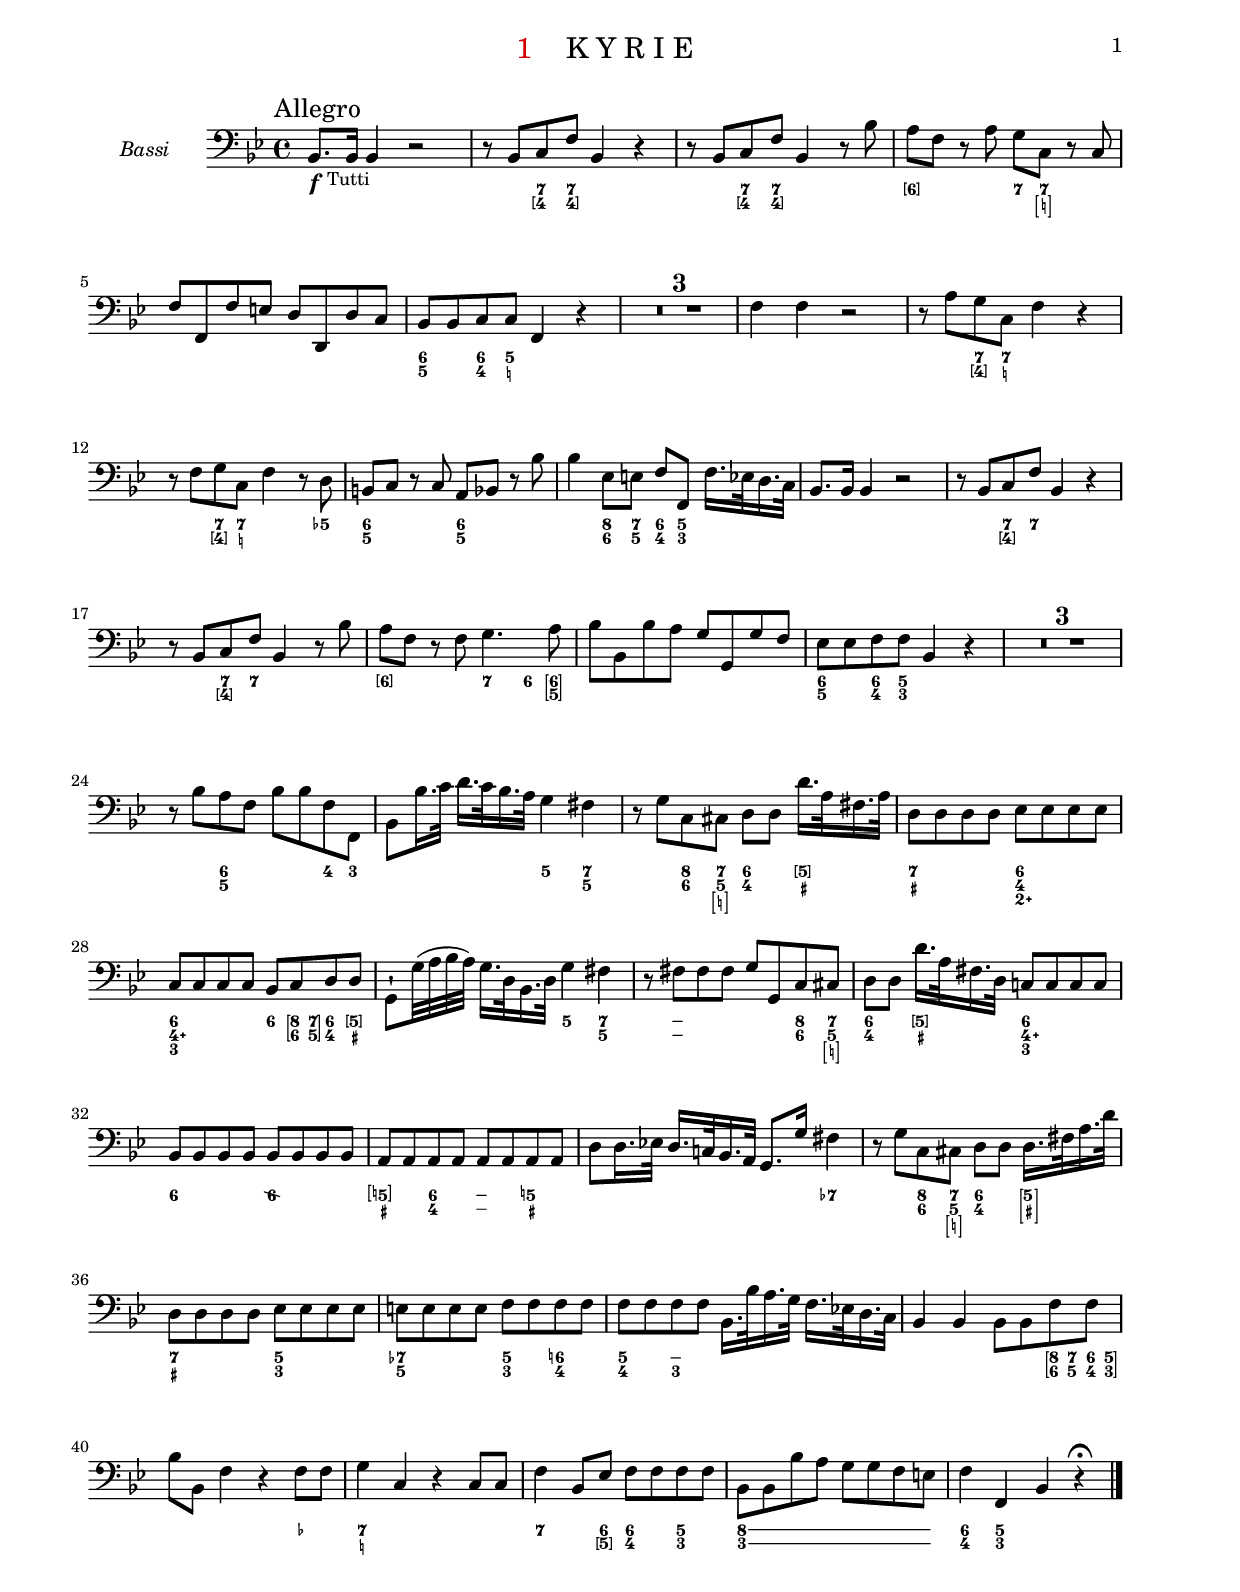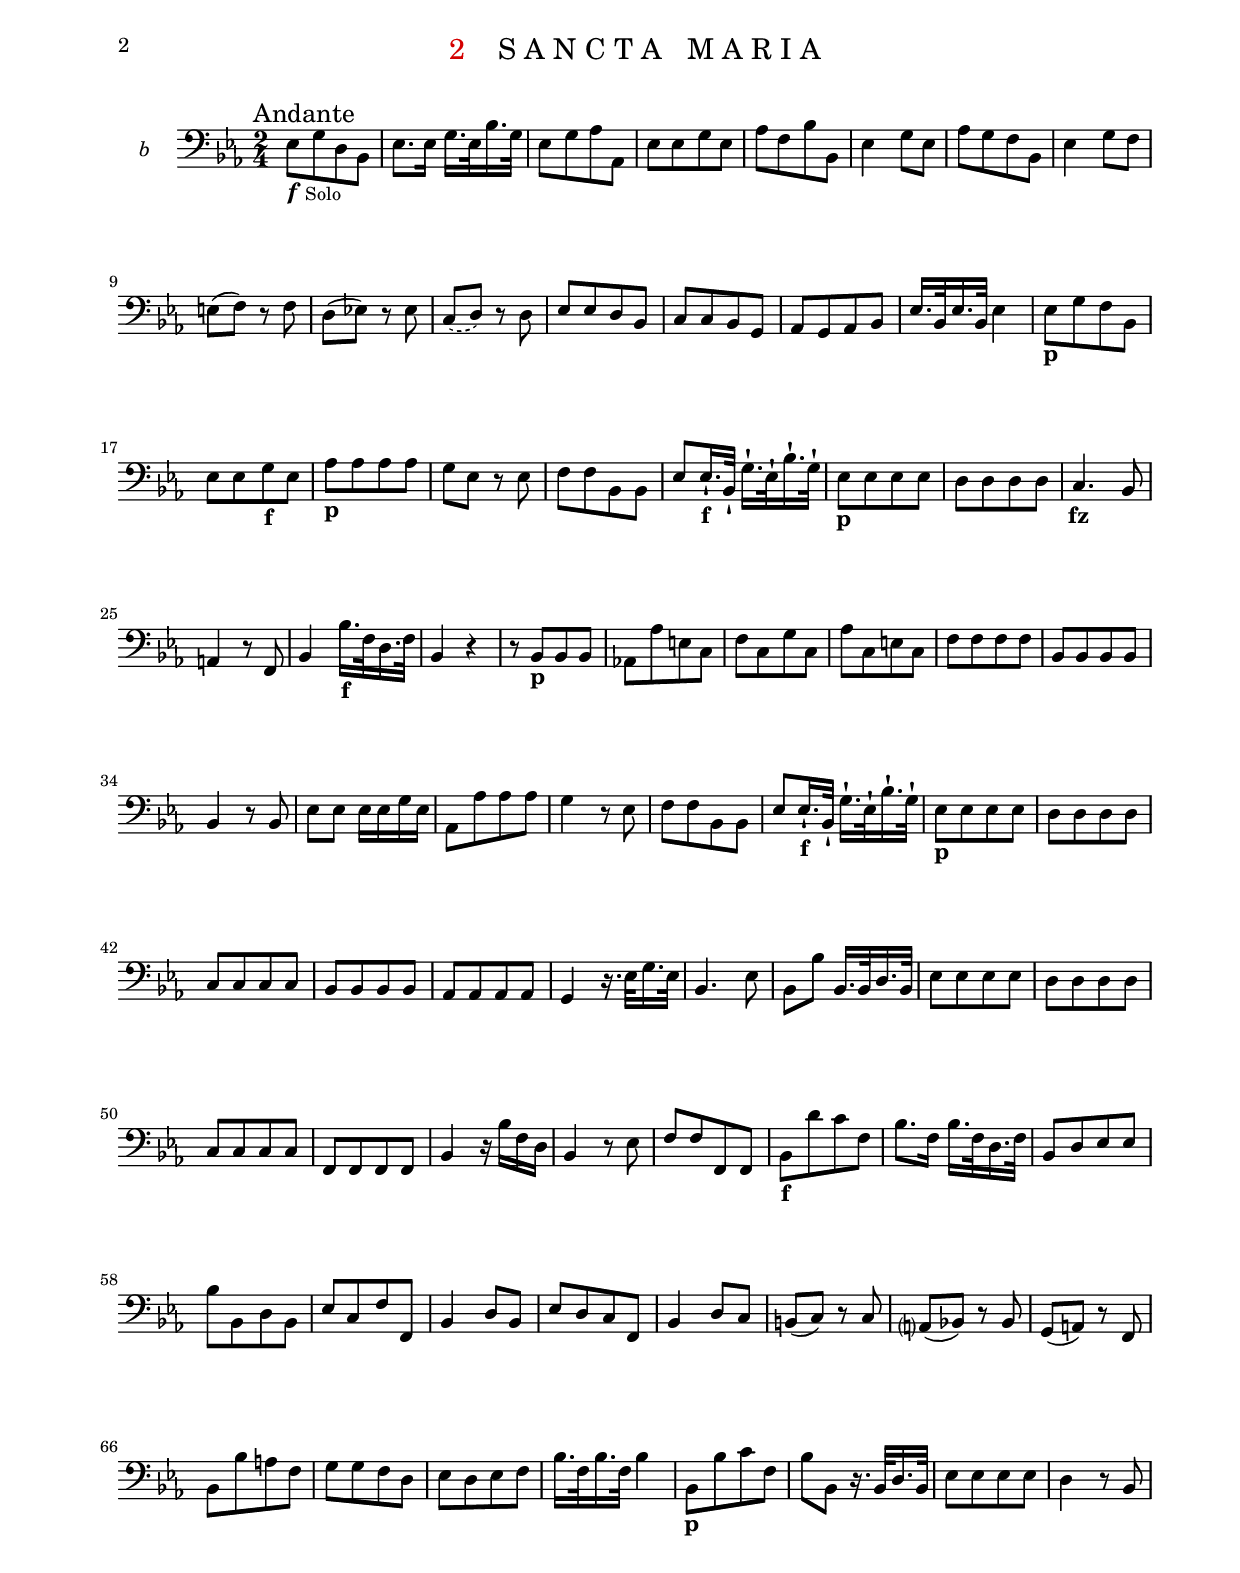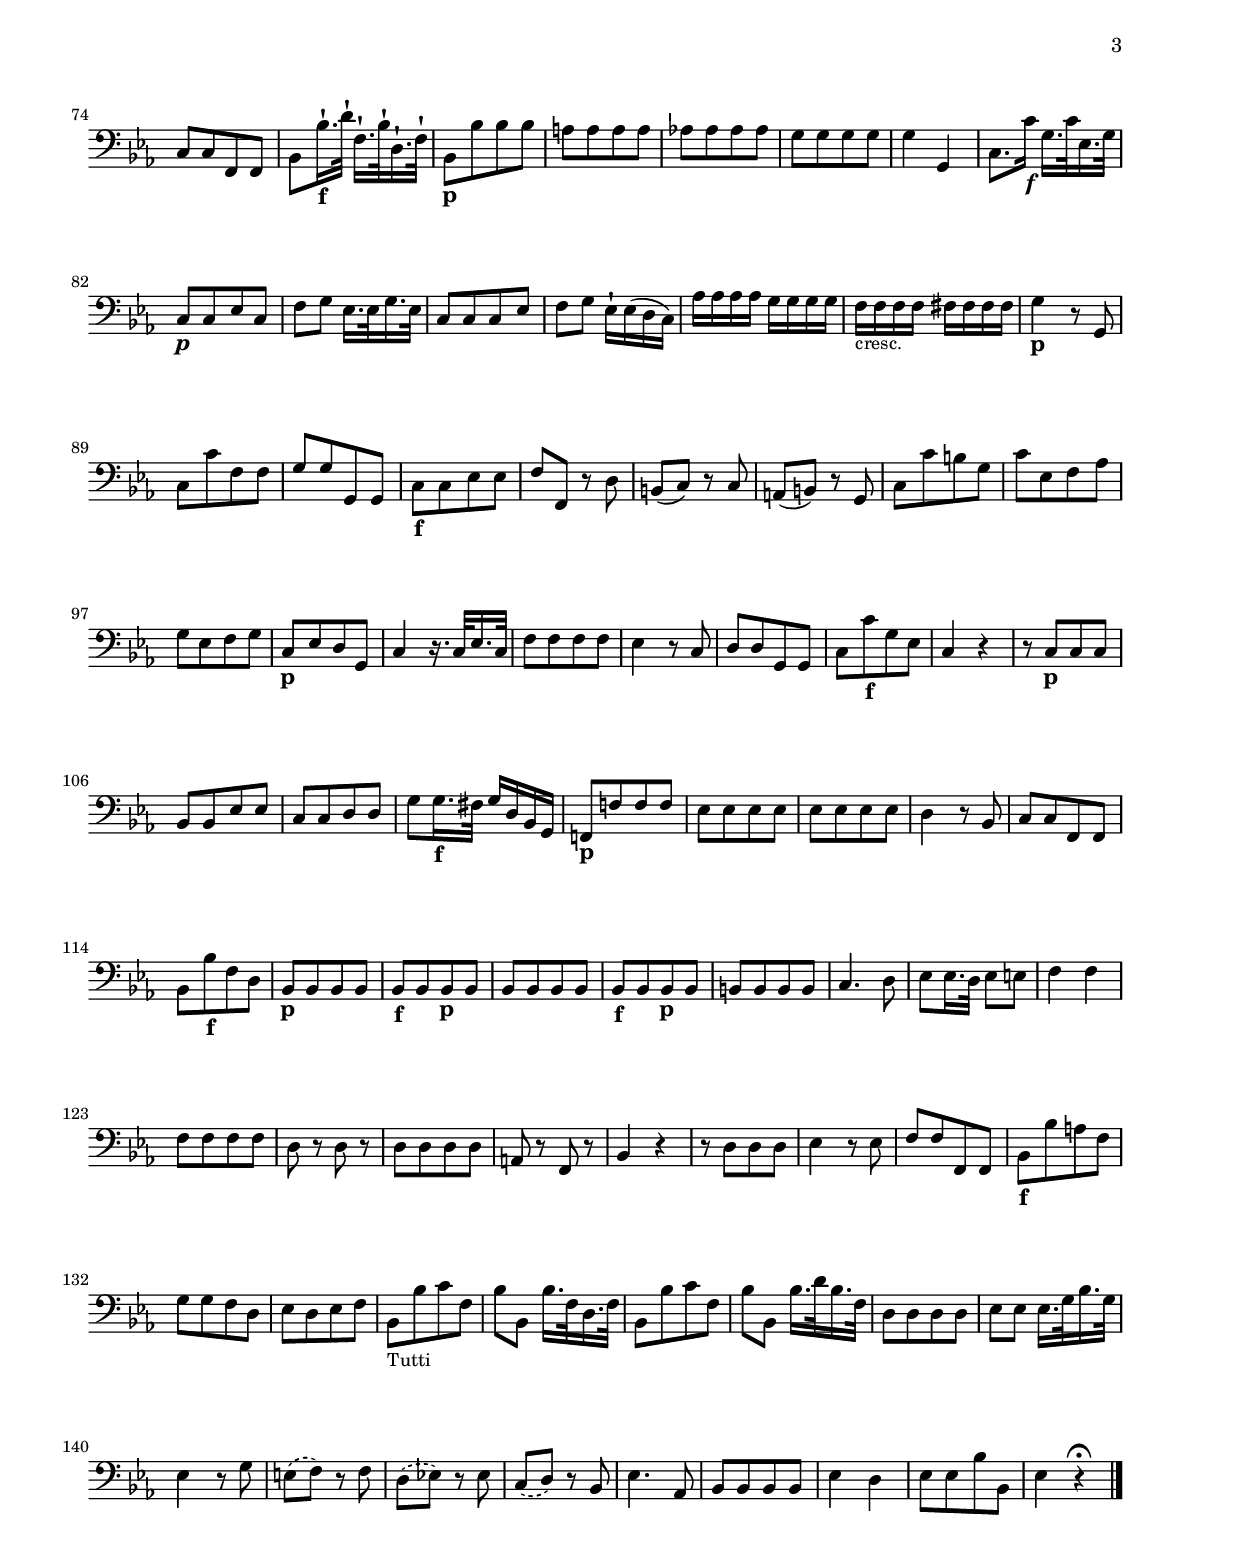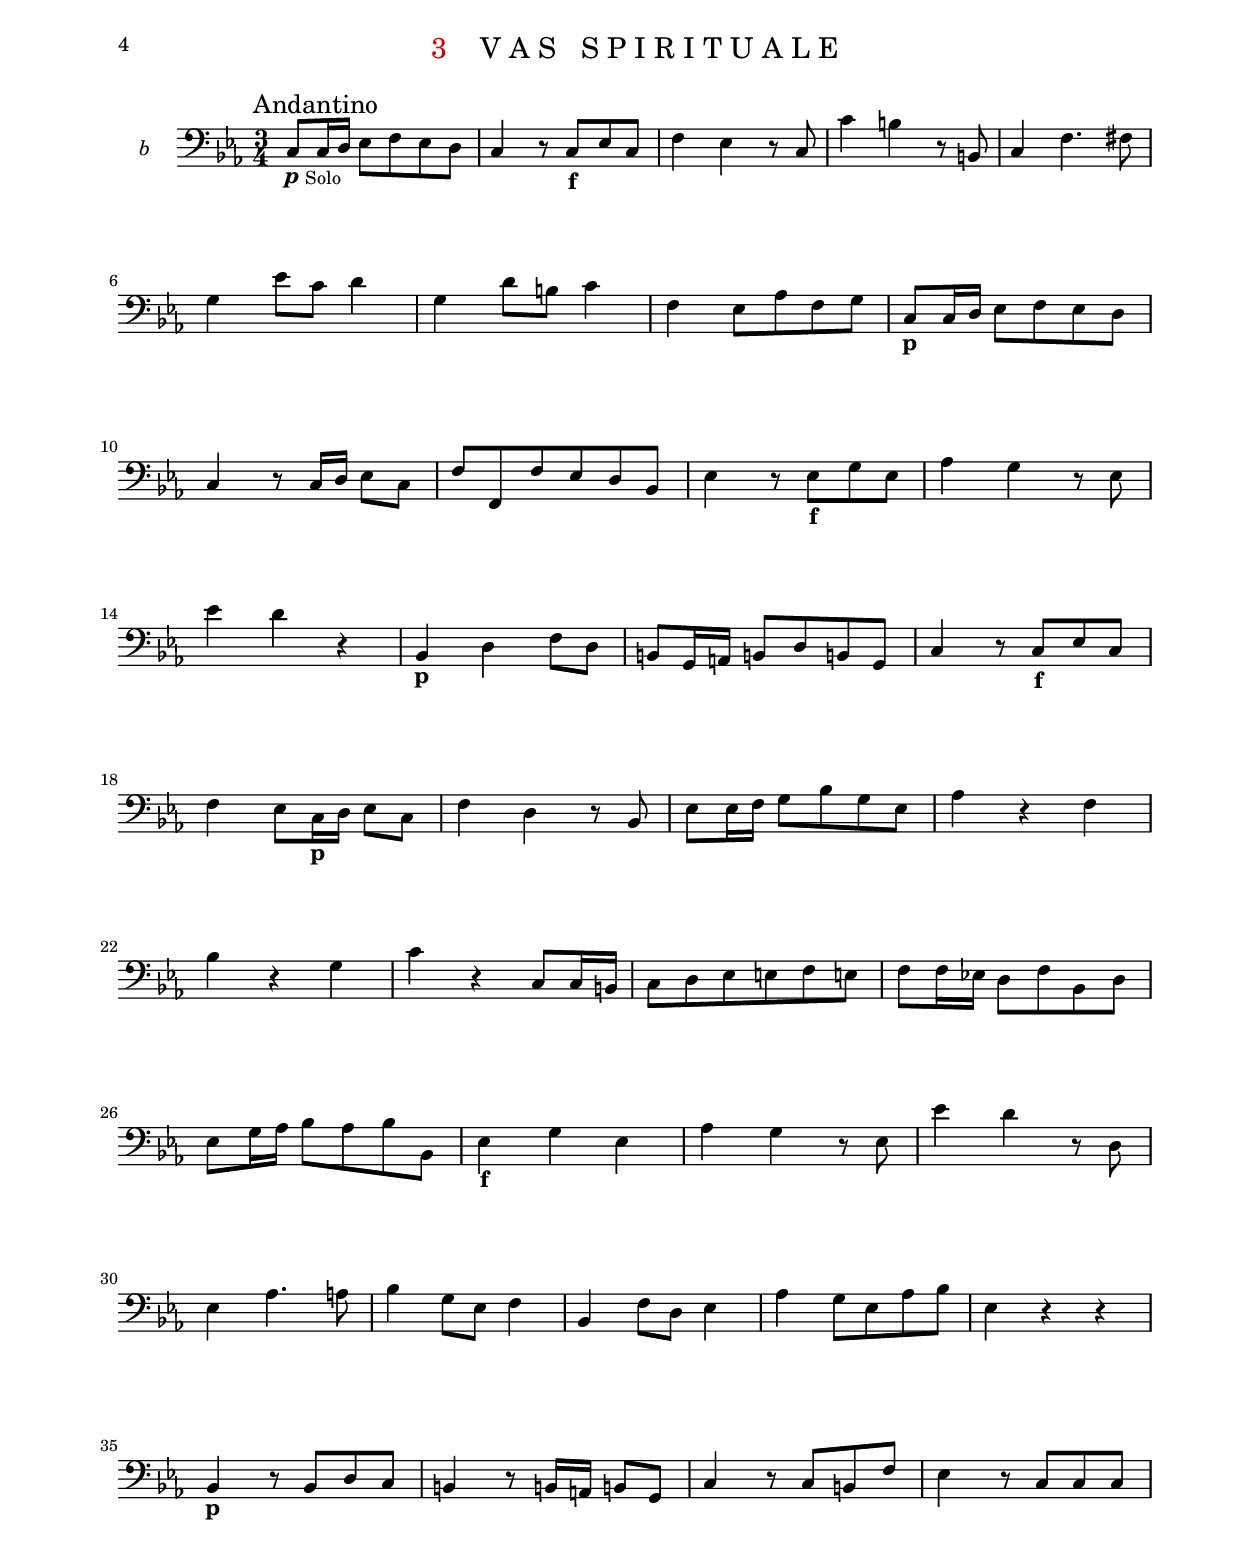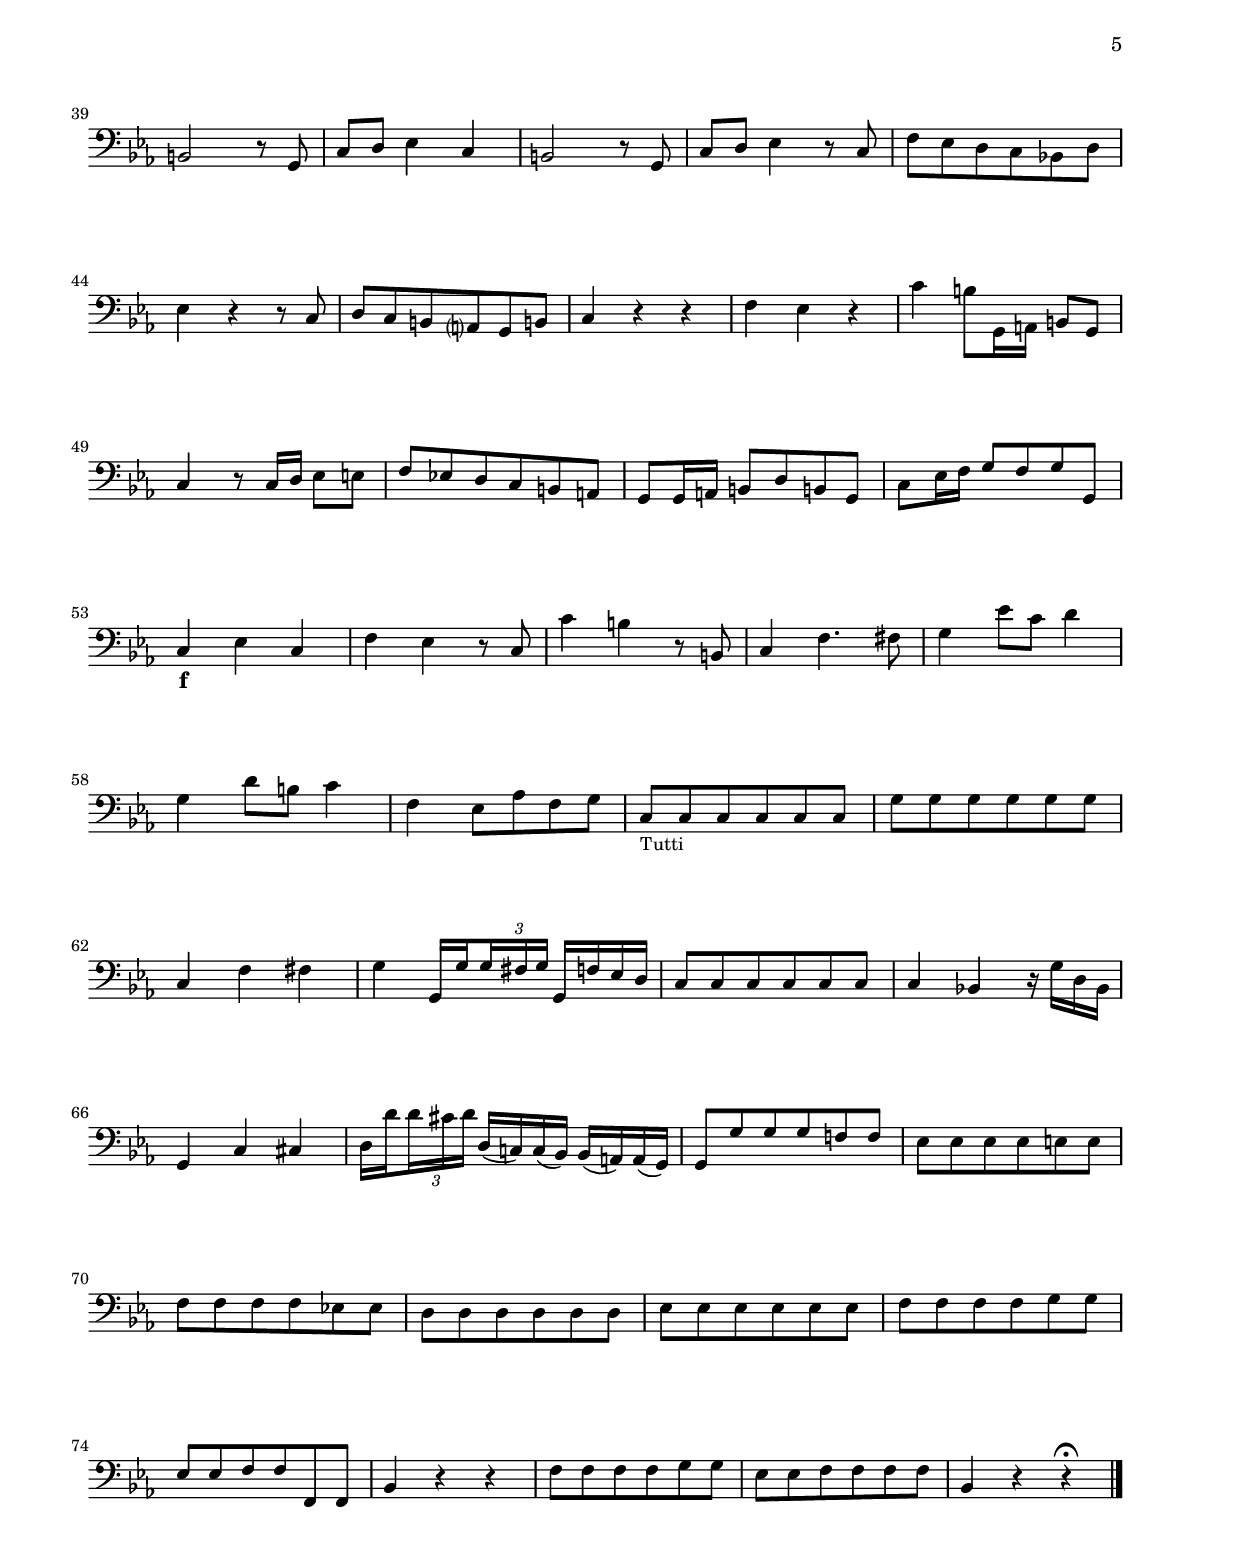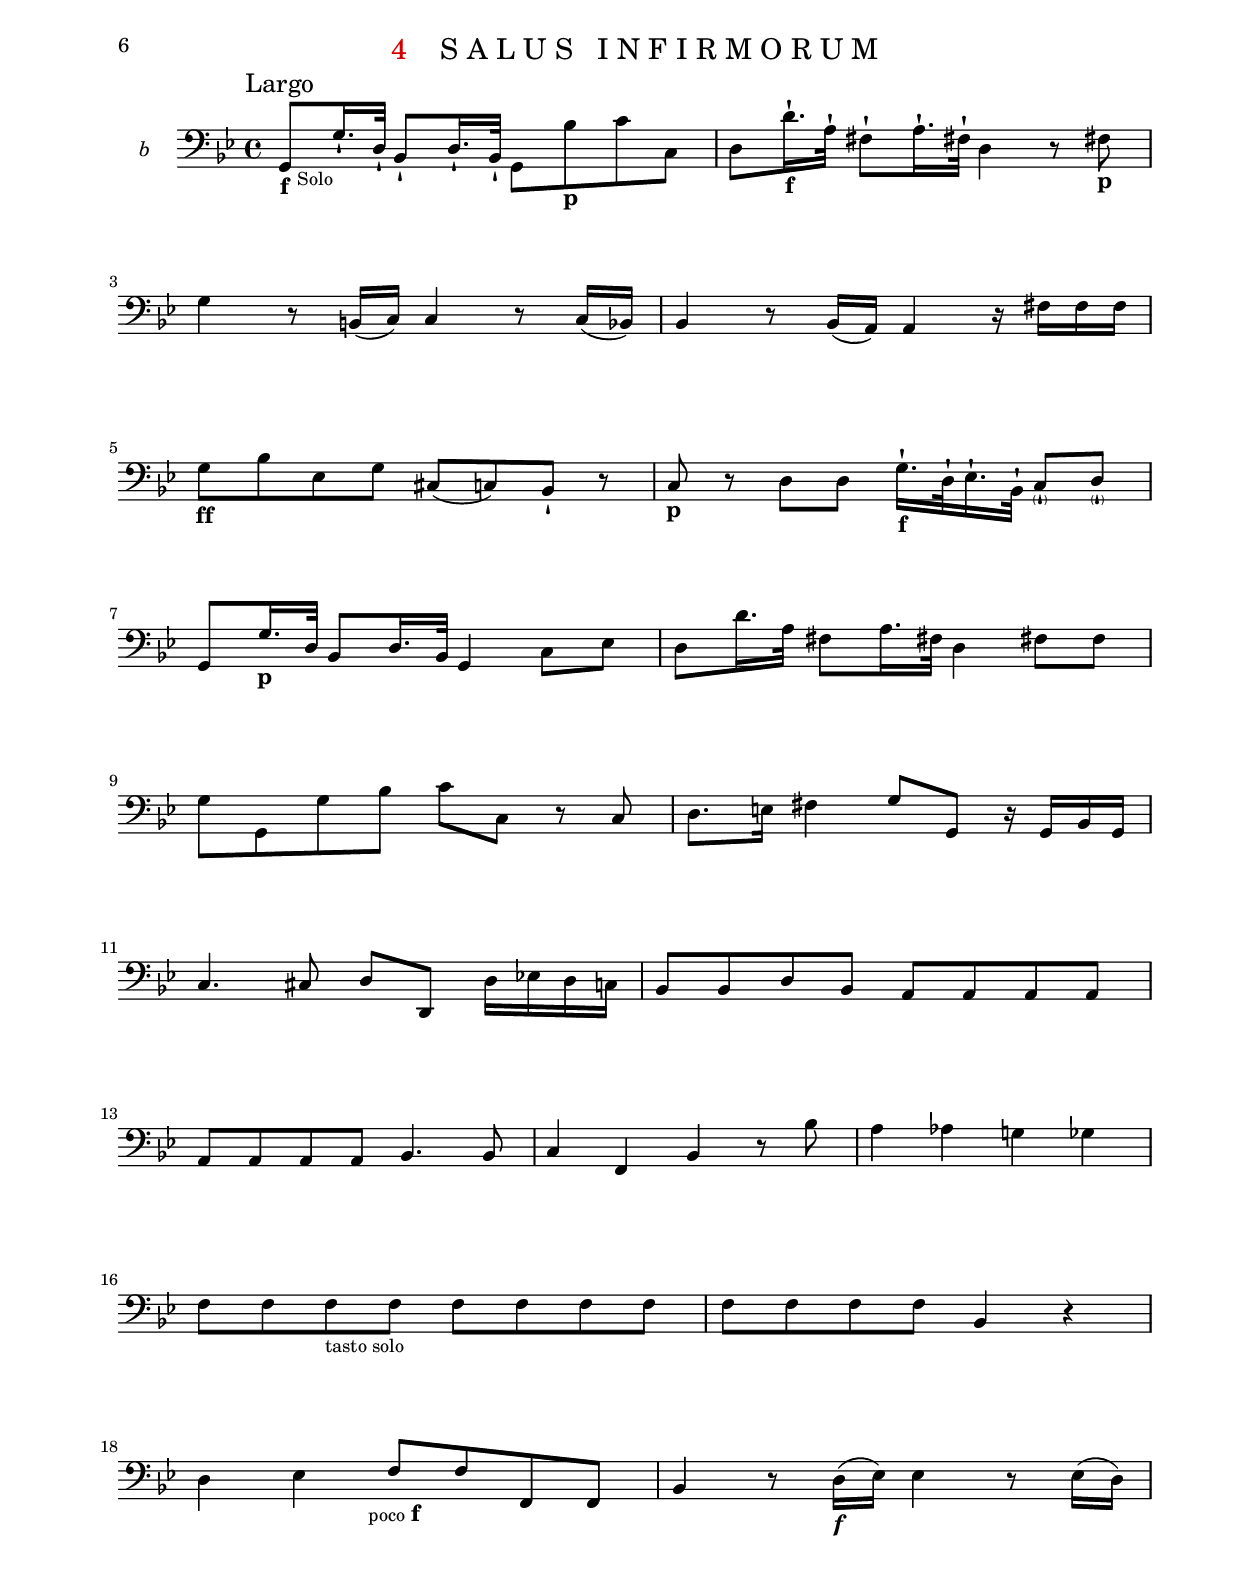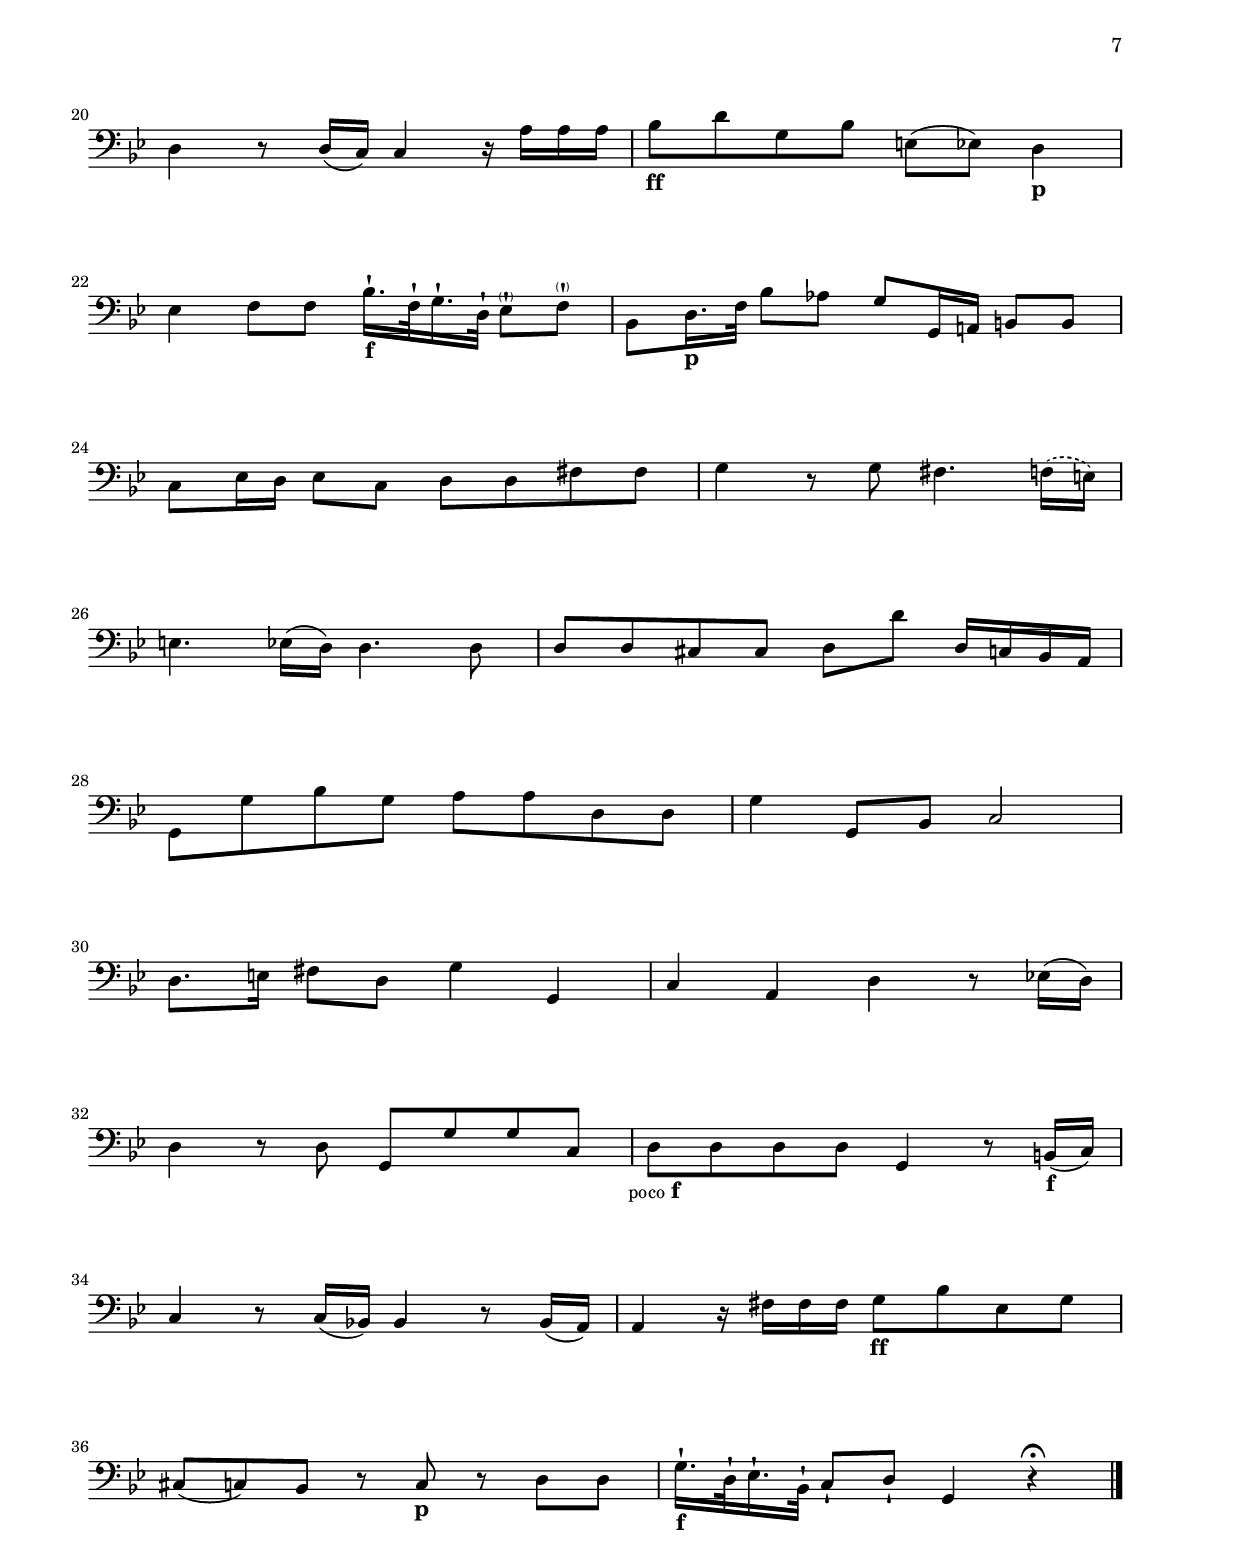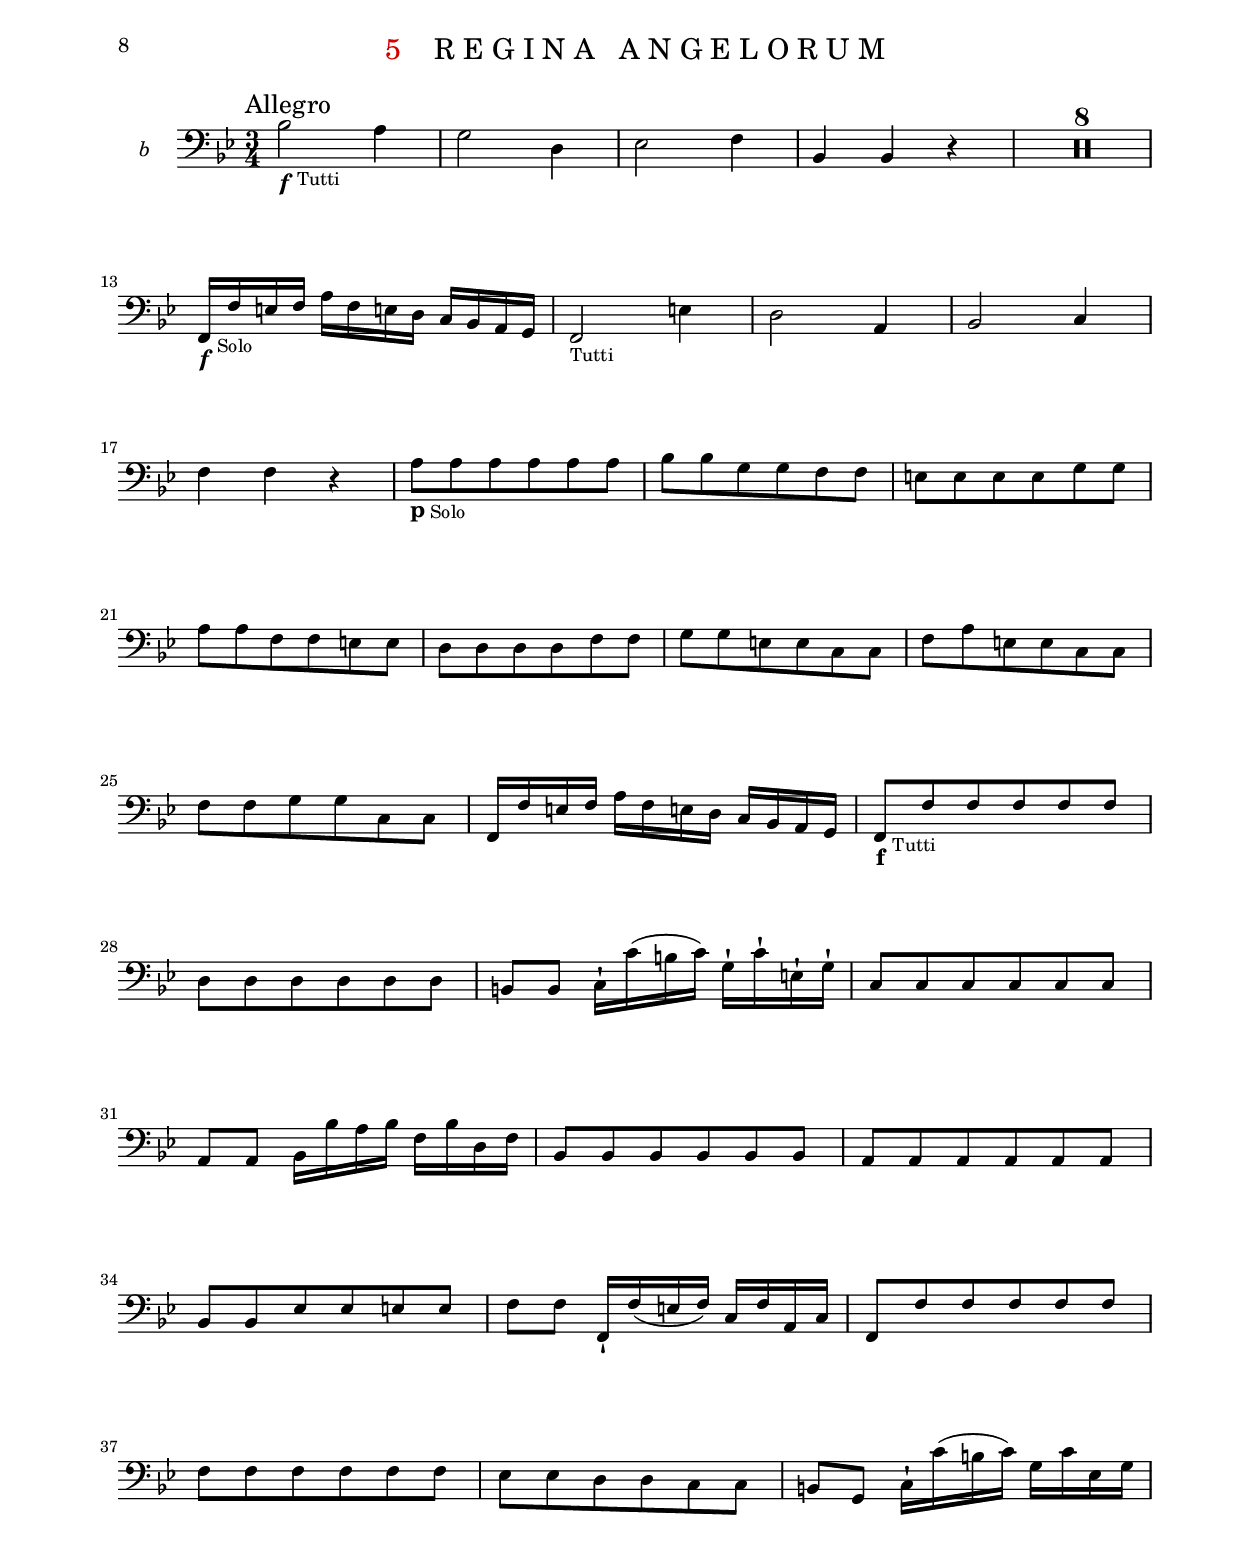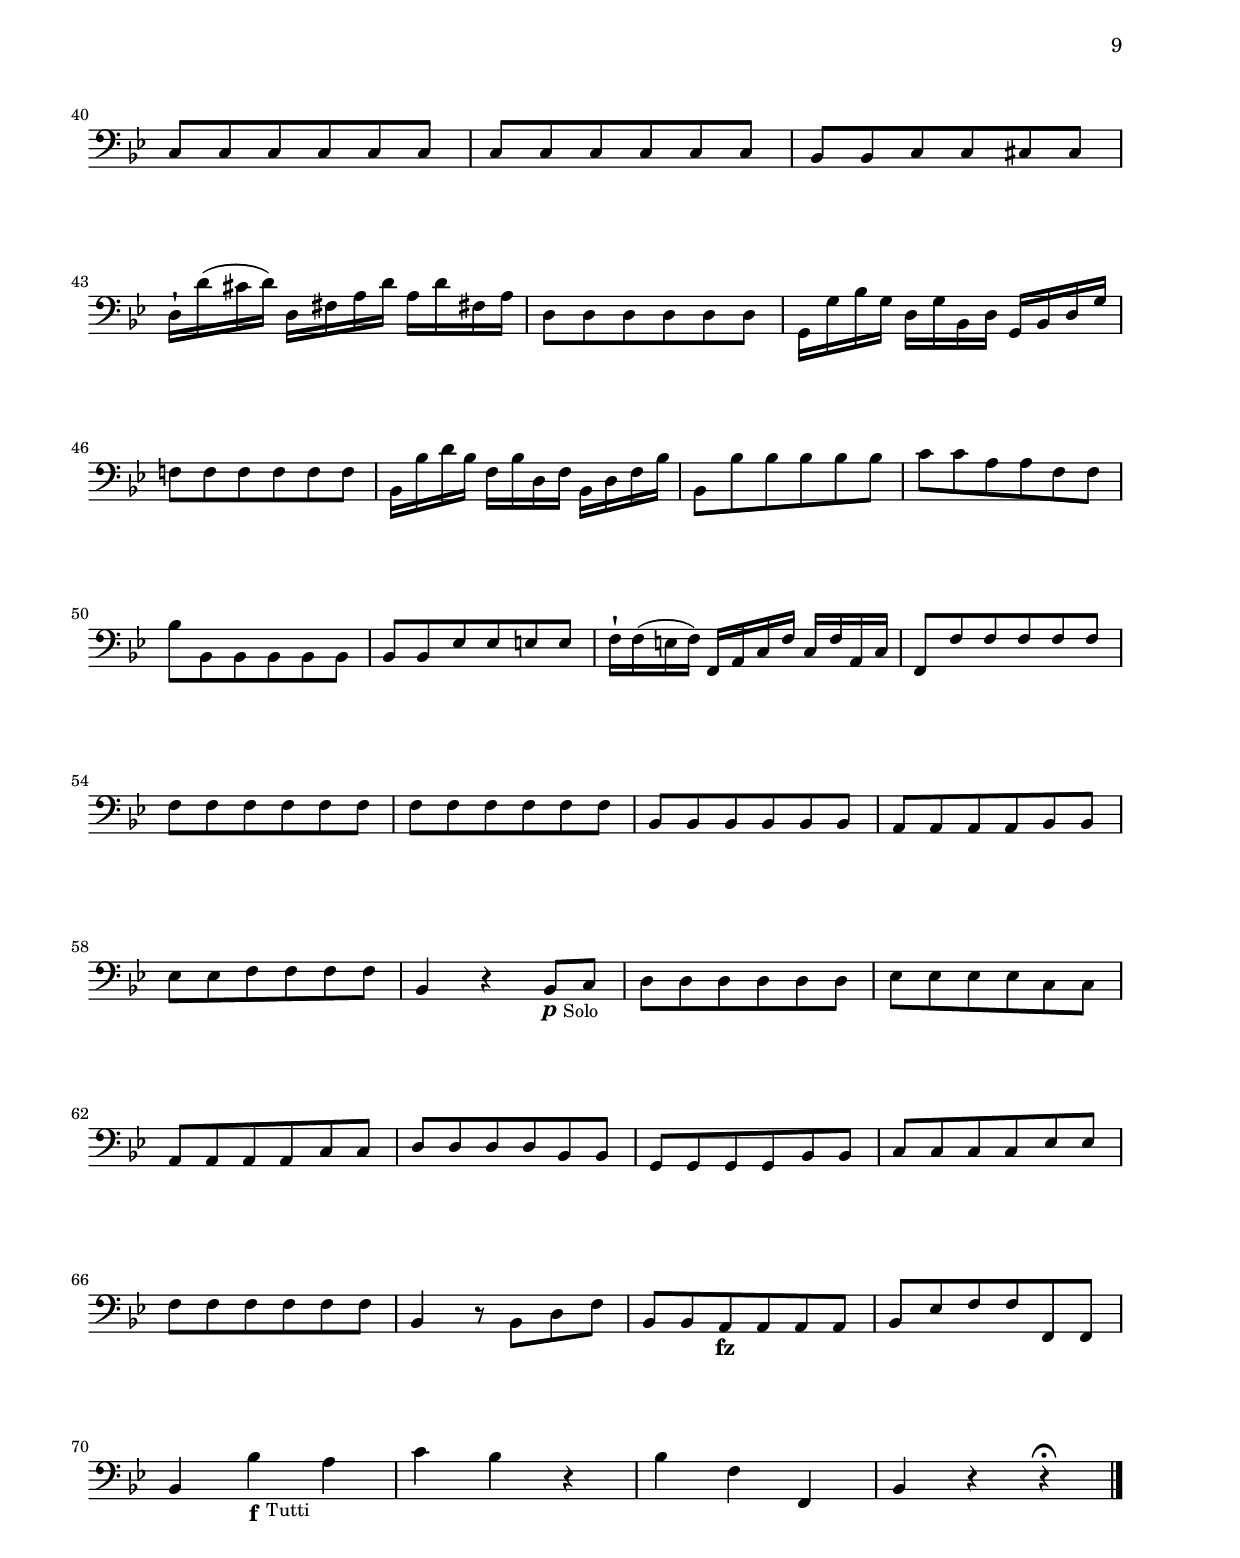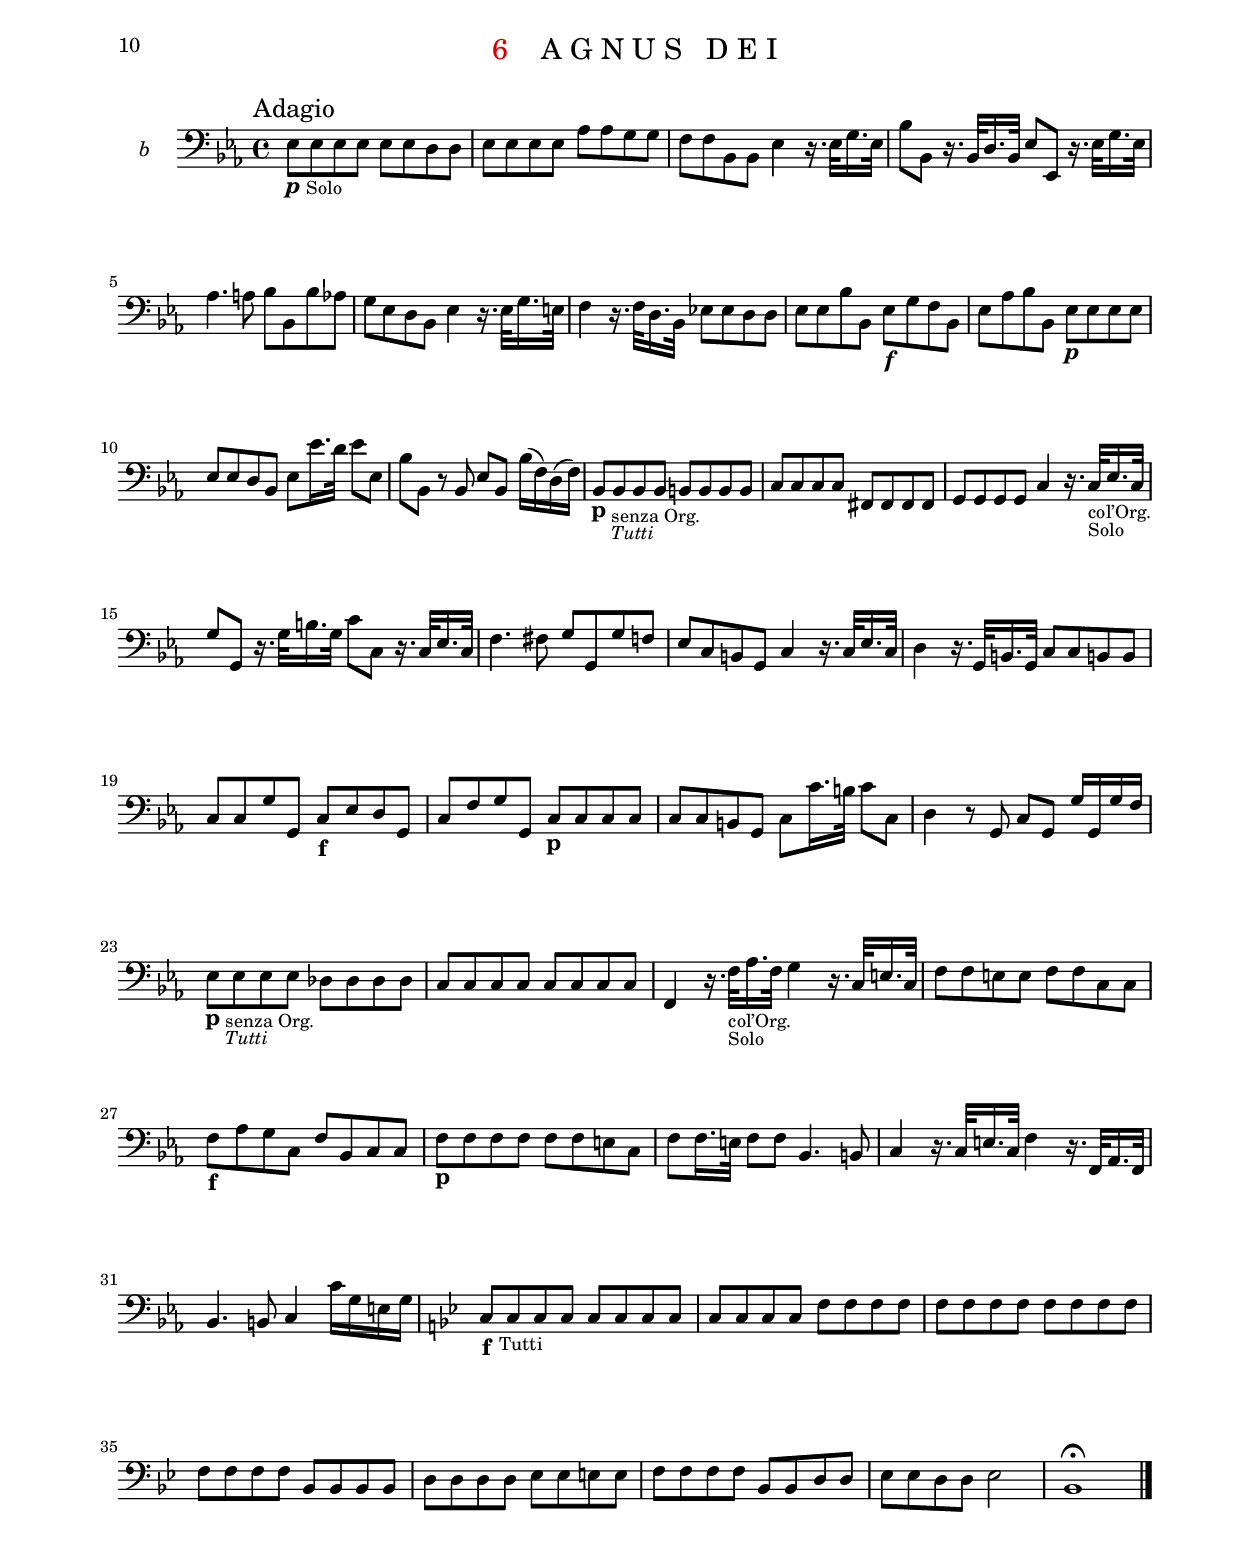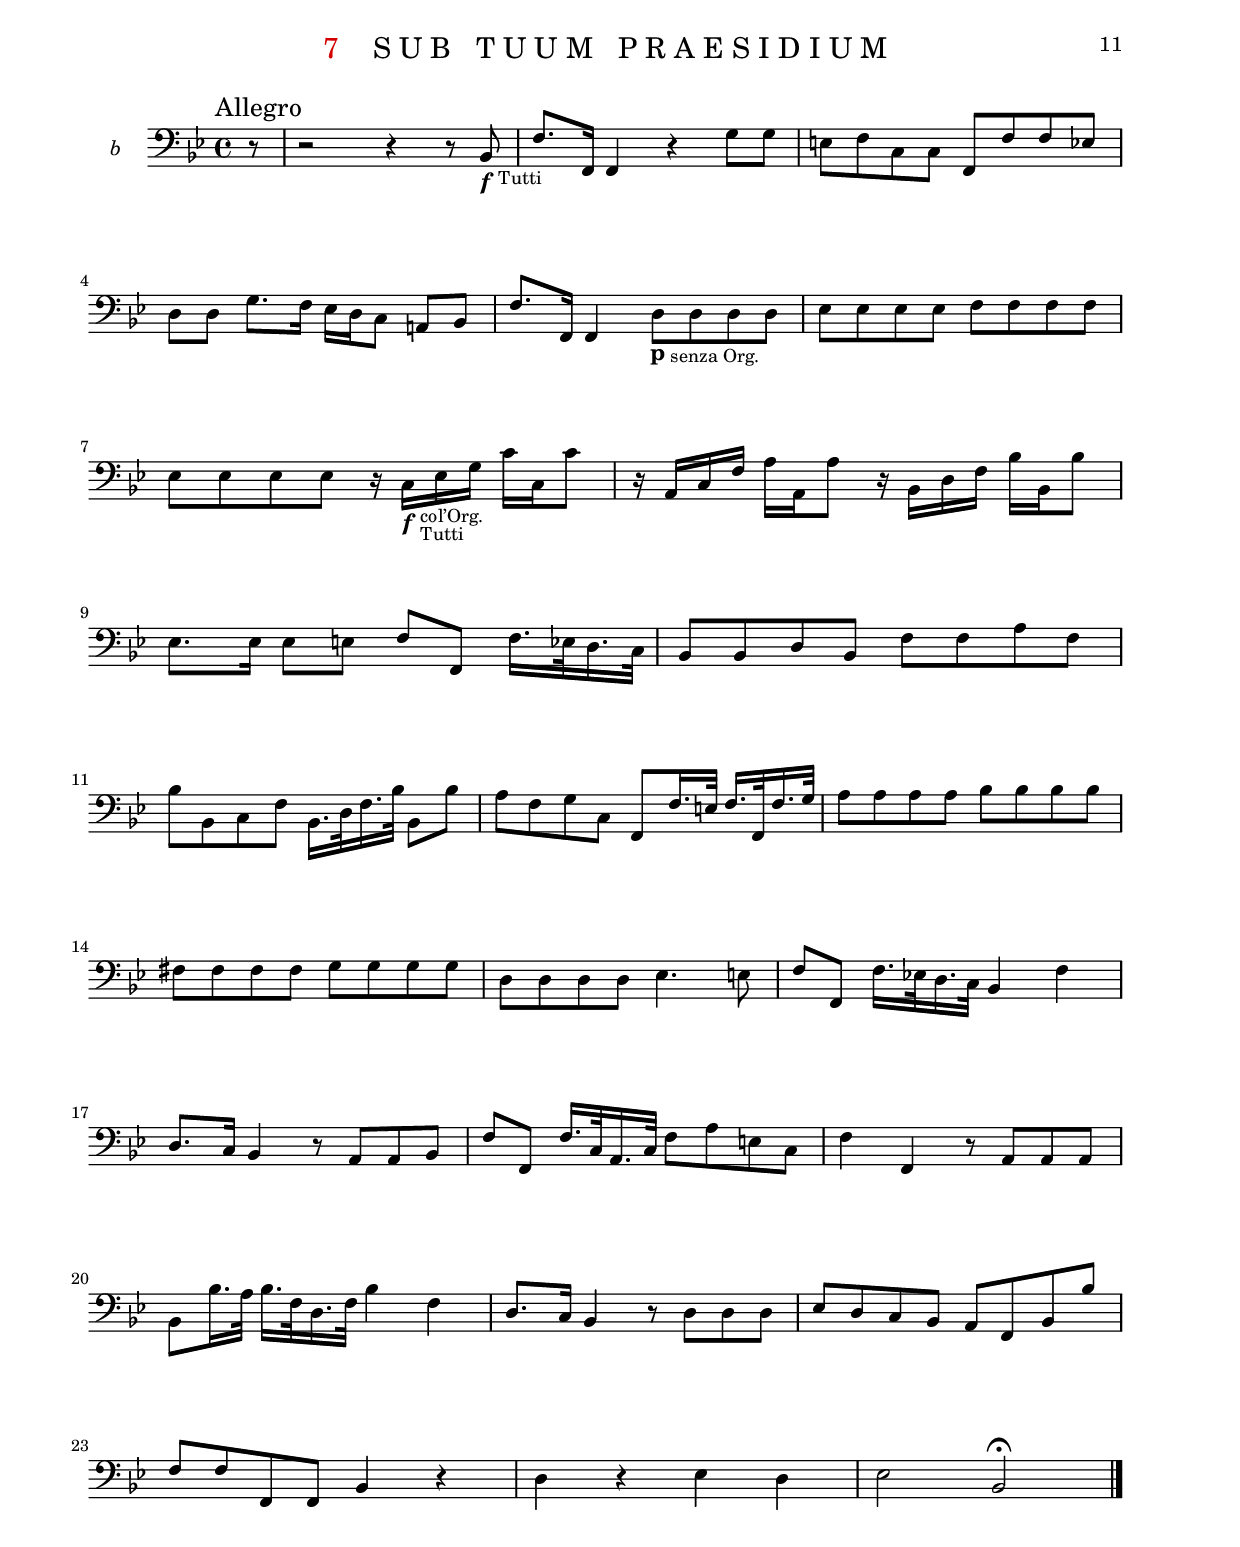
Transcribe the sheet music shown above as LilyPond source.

\version "2.22.0"

\include "../definitions.ly"

\paper {
  indent = 1\cm
  top-margin = 1.5\cm
  system-separator-markup = ##f
  system-system-spacing =
    #'((basic-distance . 18)
       (minimum-distance . 18)
       (padding . -100)
       (stretchability . 0))

  top-system-spacing =
    #'((basic-distance . 12)
       (minimum-distance . 12)
       (padding . -100)
       (stretchability . 0))

  top-markup-spacing =
    #'((basic-distance . 0)
       (minimum-distance . 0)
       (padding . -100)
       (stretchability . 0))

  markup-system-spacing =
    #'((basic-distance . 12)
       (minimum-distance . 12)
       (padding . -100)
       (stretchability . 0))

  systems-per-page = #9
}

#(set-global-staff-size 17.82)

\layout {
  \context {
    \Staff
    instrumentName = "b"
  }
}

\book {
  \bookpart {
    \header {
      number = "1"
      title = "K Y R I E"
    }
    \paper { indent = 2\cm }
    \score {
      <<
        \new Staff {
          \set Staff.instrumentName = "Bassi"
          \KyrieOrgano
        }
        \new FiguredBass { \KyrieBassFigures }
      >>
    }
  }
  \bookpart {
    \header {
      number = "2"
      title = "S A N C T A   M A R I A"
    }
    \score {
      <<
        \new Staff { \SanctaMariaOrgano }
      >>
    }
  }
  \bookpart {
    \header {
      number = "3"
      title = "V A S   S P I R I T U A L E"
    }
    \score {
      <<
        \new Staff { \VasOrgano }
      >>
    }
  }
  \bookpart {
    \header {
      number = "4"
      title = "S A L U S   I N F I R M O R U M"
    }
    \score {
      <<
        \new Staff { \SalusOrgano }
      >>
    }
  }
  \bookpart {
    \header {
      number = "5"
      title = "R E G I N A   A N G E L O R U M"
    }
    \score {
      <<
        \new Staff { \ReginaOrgano }
      >>
    }
  }
  \bookpart {
    \header {
      number = "6"
      title = "A G N U S   D E I"
    }
    \score {
      <<
        \new Staff { \AgnusDeiOrgano }
      >>
    }
  }
  \bookpart {
    \header {
      number = "7"
      title = "S U B   T U U M   P R A E S I D I U M"
    }
    \score {
      <<
        \new Staff { \SubTuumOrgano }
      >>
    }
  }
}
